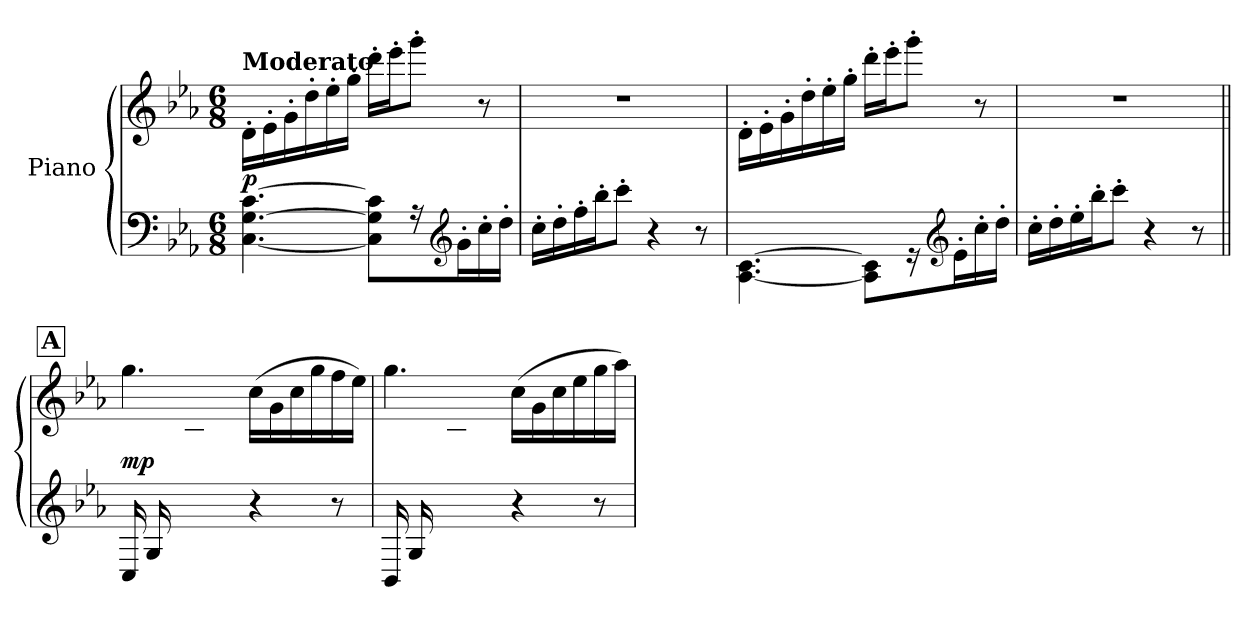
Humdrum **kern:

**kern	**kern	**dynam
*part1	*part1	*part1
*staff2	*staff1	*staff1/2
*I"Piano	*	*
*clefF4	*clefG2	*
*k[b-e-a-]	*k[b-e-a-]	*
*c:	*c:	*
*M6/8	*M6/8	*
*MM72	*MM72	*
=1	=1	=1
!	!LO:TX:a:B:t=Moderato	!
!	!	!LO:DY:b
[4.C\ [4.G\ [4.c\	16d'\LL	p
.	16e-'\	.
.	16g'\	.
.	16dd'\	.
.	16ee-'\	.
.	16gg'\JJ	.
8C\] 8G\] 8c\]L	16ddd'\LL	.
.	16eee-'\J	.
16r	8ggg'\J	.
*clefG2	*	*
16g'\L	.	.
16cc'\	8r	.
16dd'\JJ	.	.
=2	=2	=2
16cc'\LL	2.r	.
16dd'\	.	.
16ff'\	.	.
16bb-'\J	.	.
8ccc'\J	.	.
4r	.	.
8r	.	.
=3	=3	=3
[4.A-\ [4.c\	16d'\LL	.
.	16e-'\	.
.	16g'\	.
.	16dd'\	.
.	16ee-'\	.
.	16gg'\JJ	.
8A-\] 8c\]L	16ddd'\LL	.
.	16eee-'\J	.
16r	8ggg'\J	.
*clefG2	*	*
16e-'\L	.	.
16cc'\	8r	.
16dd'\JJ	.	.
=4	=4	=4
16cc'\LL	2.r	.
16dd'\	.	.
16ee-'\	.	.
16bb-'\J	.	.
8ccc'\J	.	.
4r	.	.
8r	.	.
!!LO:LB:g=z
!!LO:REH:place=s1:a:B:fs=14:t=A
=5||	=5||	=5||
*	*^	*
!	!	!	!LO:DY:b
(<16C/LL	4.gg\	8ryy	mp
16G/	.	.	.
4ryy	.	16e-\	.
.	.	16c\	.
.	.	16g\	.
.	.	16e-\JJ)	.
4r	(>16cc\LL	4.ryy	.
.	16g\	.	.
.	16cc\	.	.
.	16gg\	.	.
8r	16ff\	.	.
.	16ee-\JJ)	.	.
=6	=6	=6	=6
(<16BB-/LL	4.gg\	8ryy	.
16G/	.	.	.
4ryy	.	16e-\	.
.	.	16c\	.
.	.	16g\	.
.	.	16e-\JJ)	.
4r	(>16cc\LL	4.ryy	.
.	16g\	.	.
.	16cc\	.	.
.	16ee-\	.	.
8r	16gg\	.	.
.	16aa-\JJ)	.	.
*	*v	*v	*
=	=	=
*-	*-	*-
